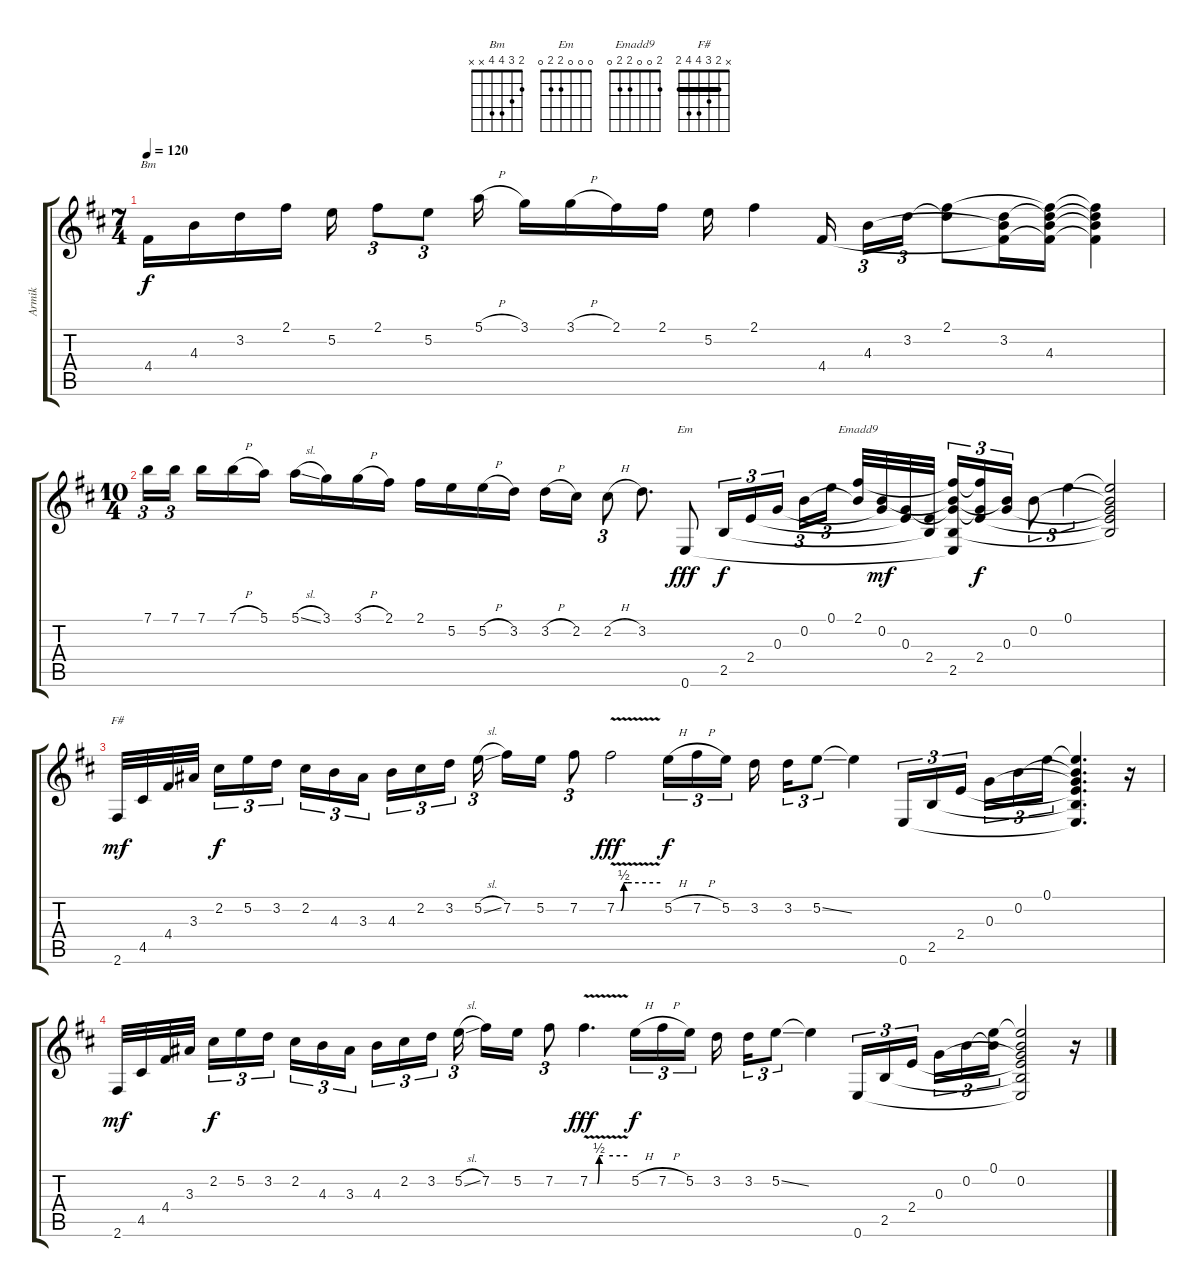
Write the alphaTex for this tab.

\track ("Armik" "Armik") {instrument acousticguitarnylon}
\staff {score tabs}
\tuning (E4 B3 G3 D3 A2 E2) {hide}
\chord ("Bm" 2 3 4 4 x x)
\chord ("Em" 0 0 0 2 2 0)
\chord ("Emadd9" 2 0 0 2 2 0)
\chord ("F#" x 2 3 4 4 2) {barre 2}
\ts (7 4)
\tempo 120
\clef g2
\ks bminor
4.4.16{ch "Bm" dy f} 4.3.16 3.2.16 2.1.16 5.2.16 2.1.8{tu (3 2)} 5.2.8{tu (3 2)} 5.1{h}.16 3.1.16 3.1{h}.16 2.1.16 2.1.16 5.2.16 2.1.4 4.4.16{beam splitsecondary} 4.3.16{tu (3 2)} 3.2.16{tu (3 2)} (2.1 3.2{t}).8 (3.2 4.3{t} 4.4{t}).16 (2.1{t} 3.2{t} 4.3 4.4{t}).16 (2.1{t} 3.2{t} 4.3{t} 4.4{t}).4 |
\ts (10 4)
7.1.16{tu (3 2)} 7.1.16{tu (3 2) beam splitsecondary} 7.1.16 7.1{h}.16 5.1.16 5.1{sl}.16 3.1.16 3.1{h}.16 2.1.16 2.1.16 5.2.16 5.2{h}.16 3.2.16 3.2{h}.16 2.2.16 2.2{h}.8{tu (3 2)} 3.2.8{d} 0.6.8{ch "Em" dy fff} 2.5.16{tu (3 2) dy f} 2.4.16{tu (3 2)} 0.3.16{tu (3 2) beam splitsecondary} 0.2.16{tu (3 2)} 0.1.16{tu (3 2)} (2.1 0.2{t}).32{ch "Emadd9"} (0.2 0.3{t}).32{dy mf} (0.3 2.4{t}).32 (2.4 2.5{t}).32{beam splitsecondary} (2.1{t} 0.2{t} 0.3{t} 2.5 0.6{t}).16{tu (3 2)} (2.1{t} 0.3{t} 2.4).16{tu (3 2) dy f} (0.2{t} 0.3).16{tu (3 2)} 0.2.8{tu (3 2)} 0.1.4{tu (3 2)} (0.1{t} 0.2{t} 0.3{t} 2.4{t} 2.5{t}).2 |
2.6.32{ch "F#" dy mf} 4.5.32 4.4.32 3.3.32{beam splitsecondary} 2.2.16{tu (3 2) dy f} 5.2.16{tu (3 2)} 3.2.16{tu (3 2)} 2.2.16{tu (3 2)} 4.3.16{tu (3 2)} 3.3.16{tu (3 2) beam splitsecondary} 4.3.16{tu (3 2)} 2.2.16{tu (3 2)} 3.2.16{tu (3 2)} 5.2{sl}.16{tu (3 2) beam splitsecondary} 7.2.16 5.2.16 7.2.8{tu (3 2)} 7.2{be (custom 0 0 6 0 10 2 15 2 21 2 60 2) v}.2{dy fff} 5.2{h}.16{tu (3 2) dy f} 7.2{h}.16{tu (3 2)} 5.2.16{tu (3 2) beam splitsecondary} 3.2.16{beam splitsecondary} 3.2.16{tu (3 2)} 5.2{ss}.8{tu (3 2)} 5.2{t}.4 0.6.16{tu (3 2)} 2.5.16{tu (3 2)} 2.4.16{tu (3 2) beam splitsecondary} 0.3.16{tu (3 2)} 0.2.16{tu (3 2)} 0.1.16{tu (3 2)} (0.1{t} 0.2{t} 0.3{t} 2.4{t} 2.5{t} 0.6{t}).4{d} r.16 |
2.6.32{dy mf} 4.5.32 4.4.32 3.3.32{beam splitsecondary} 2.2.16{tu (3 2) dy f} 5.2.16{tu (3 2)} 3.2.16{tu (3 2)} 2.2.16{tu (3 2)} 4.3.16{tu (3 2)} 3.3.16{tu (3 2) beam splitsecondary} 4.3.16{tu (3 2)} 2.2.16{tu (3 2)} 3.2.16{tu (3 2)} 5.2{sl}.16{tu (3 2) beam splitsecondary} 7.2.16 5.2.16 7.2.8{tu (3 2)} 7.2{be (custom 0 0 6 0 12 0 15 2 21 2 60 2) v}.4{d dy fff} 5.2{h}.16{tu (3 2) dy f} 7.2{h}.16{tu (3 2)} 5.2.16{tu (3 2)} 3.2.16{beam splitsecondary} 3.2.16{tu (3 2)} 5.2{ss}.8{tu (3 2)} 5.2{t}.4 0.6.16{tu (3 2)} 2.5.16{tu (3 2)} 2.4.16{tu (3 2) beam splitsecondary} 0.3.16{tu (3 2)} 0.2.16{tu (3 2)} (0.1 0.2{t}).16{tu (3 2)} (0.1{t} 0.2 0.3{t} 2.4{t} 2.5{t} 0.6{t}).2 r.16
